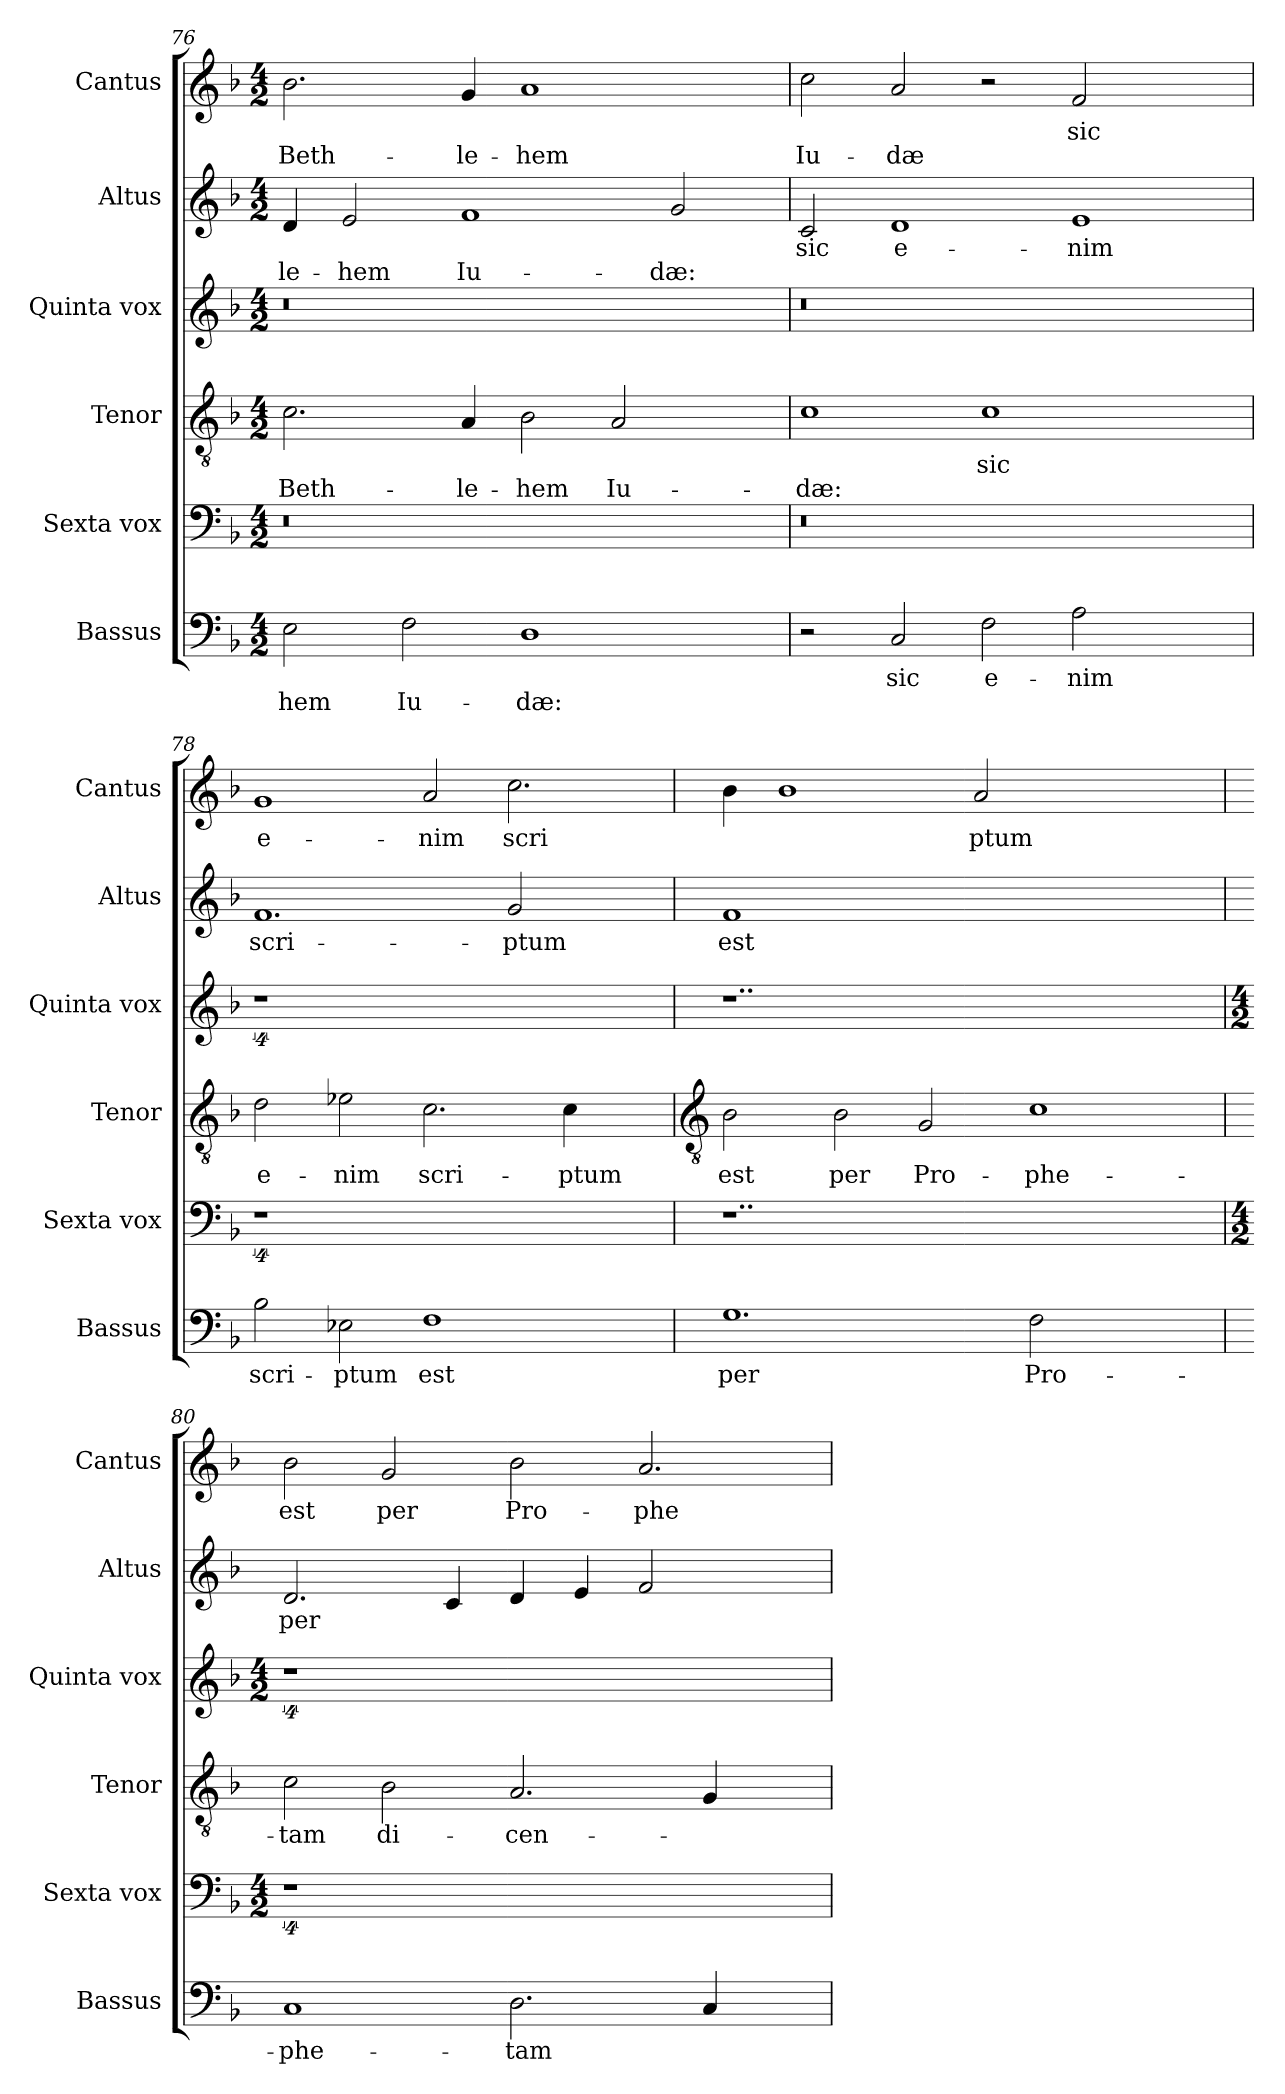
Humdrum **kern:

**kern	**text	**text	**kern	**kern	**text	**text	**kern	**kern	**text	**text	**kern	**text	**text
*part6	*part6	*part6	*part5	*part4	*part4	*part4	*part3	*part2	*part2	*part2	*part1	*part1	*part1
*staff6	*staff6	*staff6	*staff5	*staff4	*staff4	*staff4	*staff3	*staff2	*staff2	*staff2	*staff1	*staff1	*staff1
*I"Bassus	*	*	*I"Sexta vox	*I"Tenor	*	*	*I"Quinta vox	*I"Altus	*	*	*I"Cantus	*	*
*I'Bassus	*	*	*I'Sexta vox	*I'Tenor	*	*	*I'Quinta vox	*I'Altus	*	*	*I'Cantus	*	*
*clefF4	*	*	*clefF4	*clefGv2	*	*	*clefG2	*clefG2	*	*	*clefG2	*	*
*k[b-]	*	*	*k[b-]	*k[b-]	*	*	*k[b-]	*k[b-]	*	*	*k[b-]	*	*
*F:	*	*	*F:	*F:	*	*	*F:	*F:	*	*	*F:	*	*
*M4/2	*	*	*M4/2	*M4/2	*	*	*M4/2	*M4/2	*	*	*M4/2	*	*
=76	=76	=76	=76	=76	=76	=76	=76	=76	=76	=76	=76	=76	=76
!	!	!LO:LY:b	!	!	!	!LO:LY:b	!	!	!	!LO:LY:b	!	!	!LO:LY:b
2E	.	-hem	0r	2.c	.	Beth-	0r	4d	.	-le-	2.b-	.	Beth-
!	!	!	!	!	!	!	!	!	!	!LO:LY:b	!	!	!
.	.	.	.	.	.	.	.	2e	.	-hem	.	.	.
!	!	!LO:LY:b	!	!	!	!	!	!	!	!	!	!	!
2F	.	Iu-	.	.	.	.	.	.	.	.	.	.	.
!	!	!	!	!	!	!LO:LY:b	!	!	!	!LO:LY:b	!	!	!LO:LY:b
.	.	.	.	4A	.	-le-	.	1f	.	Iu-	4g	.	-le-
!	!	!LO:LY:b	!	!	!	!LO:LY:b	!	!	!	!	!	!	!LO:LY:b
1D	.	-dæ:	.	2B-	.	-hem	.	.	.	.	1a	.	-hem
!	!	!	!	!	!	!LO:LY:b	!	!	!	!	!	!	!
.	.	.	.	2A	.	Iu-	.	.	.	.	.	.	.
!	!	!	!	!	!	!	!	!	!	!LO:LY:b	!	!	!
.	.	.	.	.	.	.	.	2g	.	-dæ:	.	.	.
4ryy	.	.	4ryy	4ryy	.	.	4ryy	.	.	.	4ryy	.	.
=77	=77	=77	=77	=77	=77	=77	=77	=77	=77	=77	=77	=77	=77
!	!	!	!	!	!	!LO:LY:b	!	!	!LO:LY:b	!	!	!	!LO:LY:b
2r	.	.	0r	1c	.	-dæ:	0r	2c	sic	.	2cc	.	Iu-
!	!LO:LY:b	!	!	!	!	!	!	!	!LO:LY:b	!	!	!	!LO:LY:b
2C	sic	.	.	.	.	.	.	1d	e-	.	2a	.	-dæ
!	!LO:LY:b	!	!	!	!LO:LY:b	!	!	!	!	!	!	!	!
2F	e-	.	.	1c	sic	.	.	.	.	.	2r	.	.
!	!LO:LY:b	!	!	!	!	!	!	!	!LO:LY:b	!	!	!LO:LY:b	!
2A	-nim	.	.	.	.	.	.	1e	-nim	.	2f	sic	.
2ryy	.	.	2ryy	2ryy	.	.	2ryy	.	.	.	2ryy	.	.
=78	=78	=78	=78	=78	=78	=78	=78	=78	=78	=78	=78	=78	=78
!	!LO:LY:b	!	!	!	!LO:LY:b	!	!	!	!LO:LY:b	!	!	!LO:LY:b	!
2B-	scri-	.	4%9r	2d	e-	.	4%9r	1.f	scri-	.	1g	e-	.
!	!LO:LY:b	!	!	!	!LO:LY:b	!	!	!	!	!	!	!	!
2E-X	-ptum	.	.	2e-X	-nim	.	.	.	.	.	.	.	.
!	!LO:LY:b	!	!	!	!LO:LY:b	!	!	!	!	!	!	!LO:LY:b	!
1F	est	.	.	2.c	scri-	.	.	.	.	.	2a	-nim	.
!	!	!	!	!	!	!	!	!	!LO:LY:b	!	!	!LO:LY:b	!
.	.	.	.	.	.	.	.	2g	-ptum	.	2.cc	scri	.
!	!	!	!	!	!LO:LY:b	!	!	!	!	!	!	!	!
.	.	.	.	4c	-ptum	.	.	.	.	.	.	.	.
4ryy	.	.	.	4ryy	.	.	.	4ryy	.	.	.	.	.
!!LO:LB:g=z
=79	=79	=79	=79	=79	=79	=79	=79	=79	=79	=79	=79	=79	=79
*	*	*	*	*clefGv2	*	*	*	*	*	*	*	*	*
!	!LO:LY:b	!	!	!	!LO:LY:b	!	!	!	!LO:LY:b	!	!	!	!
1.G	per	.	1..r	2B-	est	.	1..r	1f	est	.	4b-	.	.
.	.	.	.	.	.	.	.	.	.	.	1b-	.	.
!	!	!	!	!	!LO:LY:b	!	!	!	!	!	!	!	!
.	.	.	.	2B-	per	.	.	.	.	.	.	.	.
!	!	!	!	!	!LO:LY:b	!	!	!	!	!	!	!	!
.	.	.	.	2G	Pro-	.	.	1.ryy	.	.	.	.	.
!	!	!	!	!	!	!	!	!	!	!	!	!LO:LY:b	!
.	.	.	.	.	.	.	.	.	.	.	2a	ptum	.
!	!LO:LY:b	!	!	!	!LO:LY:b	!	!	!	!	!	!	!	!
2F	Pro-	.	.	1c	-phe-	.	.	.	.	.	.	.	.
.	.	.	2.ryy	.	.	.	2.ryy	.	.	.	2.ryy	.	.
2ryy	.	.	.	.	.	.	.	.	.	.	.	.	.
!!LO:LB:g=z
=80	=80	=80	=80	=80	=80	=80	=80	=80	=80	=80	=80	=80	=80
*	*	*	*M4/2	*	*	*	*M4/2	*	*	*	*	*	*
!	!LO:LY:b	!	!	!	!LO:LY:b	!	!	!	!LO:LY:b	!	!	!LO:LY:b	!
1C	-phe-	.	4%9r	2c	-tam	.	4%9r	2.d	per	.	2b-	est	.
!	!	!	!	!	!LO:LY:b	!	!	!	!	!	!	!LO:LY:b	!
.	.	.	.	2B-	di-	.	.	.	.	.	2g	per	.
.	.	.	.	.	.	.	.	4c	.	.	.	.	.
!	!LO:LY:b	!	!	!	!LO:LY:b	!	!	!	!	!	!	!LO:LY:b	!
2.D	-tam	.	.	2.A	-cen-	.	.	4d	.	.	2b-	Pro-	.
.	.	.	.	.	.	.	.	4e	.	.	.	.	.
!	!	!	!	!	!	!	!	!	!	!	!	!LO:LY:b	!
.	.	.	.	.	.	.	.	2f	.	.	2.a	-phe	.
4C	.	.	.	4G	.	.	.	.	.	.	.	.	.
4ryy	.	.	.	4ryy	.	.	.	4ryy	.	.	.	.	.
=	=	=	=	=	=	=	=	=	=	=	=	=	=
*-	*-	*-	*-	*-	*-	*-	*-	*-	*-	*-	*-	*-	*-
